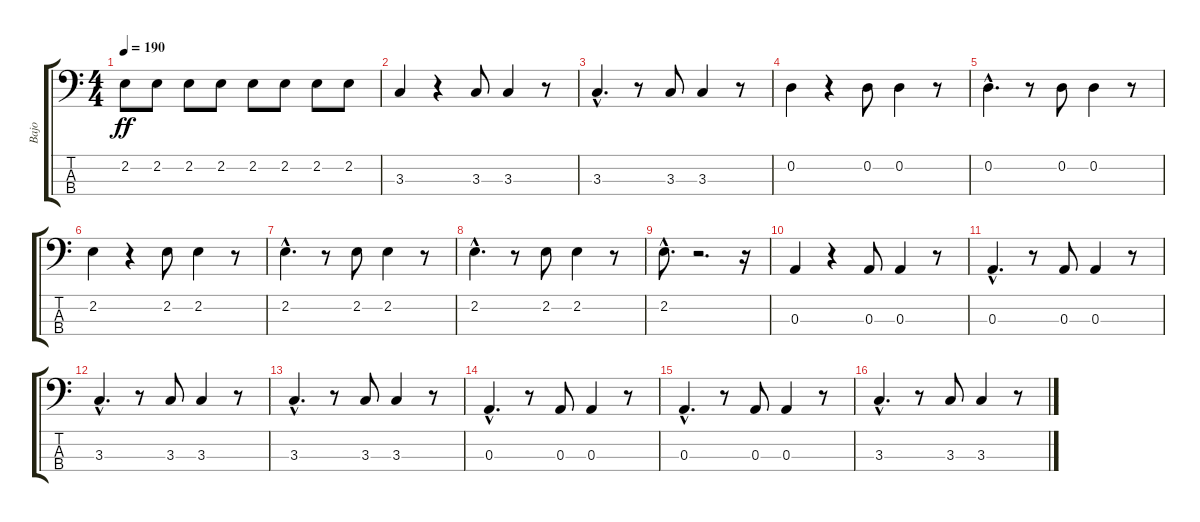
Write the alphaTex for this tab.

\track ("Bajo" "Bajo") {instrument electricbasspick}
\staff {score tabs}
\tuning (G2 D2 A1 E1) {hide}
\ts (4 4)
\tempo 190
\clef f4
\ks c
2.2.8{dy ff} 2.2.8 2.2.8 2.2.8 2.2.8 2.2.8 2.2.8 2.2.8 |
3.3.4 r.4 3.3.8 3.3.4 r.8 |
3.3{hac}.4{d} r.8 3.3.8 3.3.4 r.8 |
0.2.4 r.4 0.2.8 0.2.4 r.8 |
0.2{hac}.4{d} r.8 0.2.8 0.2.4 r.8 |
2.2.4 r.4 2.2.8 2.2.4 r.8 |
2.2{hac}.4{d} r.8 2.2.8 2.2.4 r.8 |
2.2{hac}.4{d} r.8 2.2.8 2.2.4 r.8 |
2.2{hac}.8{d} r.2{d} r.16 |
0.3.4 r.4 0.3.8 0.3.4 r.8 |
0.3{hac}.4{d} r.8 0.3.8 0.3.4 r.8 |
3.3{hac}.4{d} r.8 3.3.8 3.3.4 r.8 |
3.3{hac}.4{d} r.8 3.3.8 3.3.4 r.8 |
0.3{hac}.4{d} r.8 0.3.8 0.3.4 r.8 |
0.3{hac}.4{d} r.8 0.3.8 0.3.4 r.8 |
3.3{hac}.4{d} r.8 3.3.8 3.3.4 r.8
